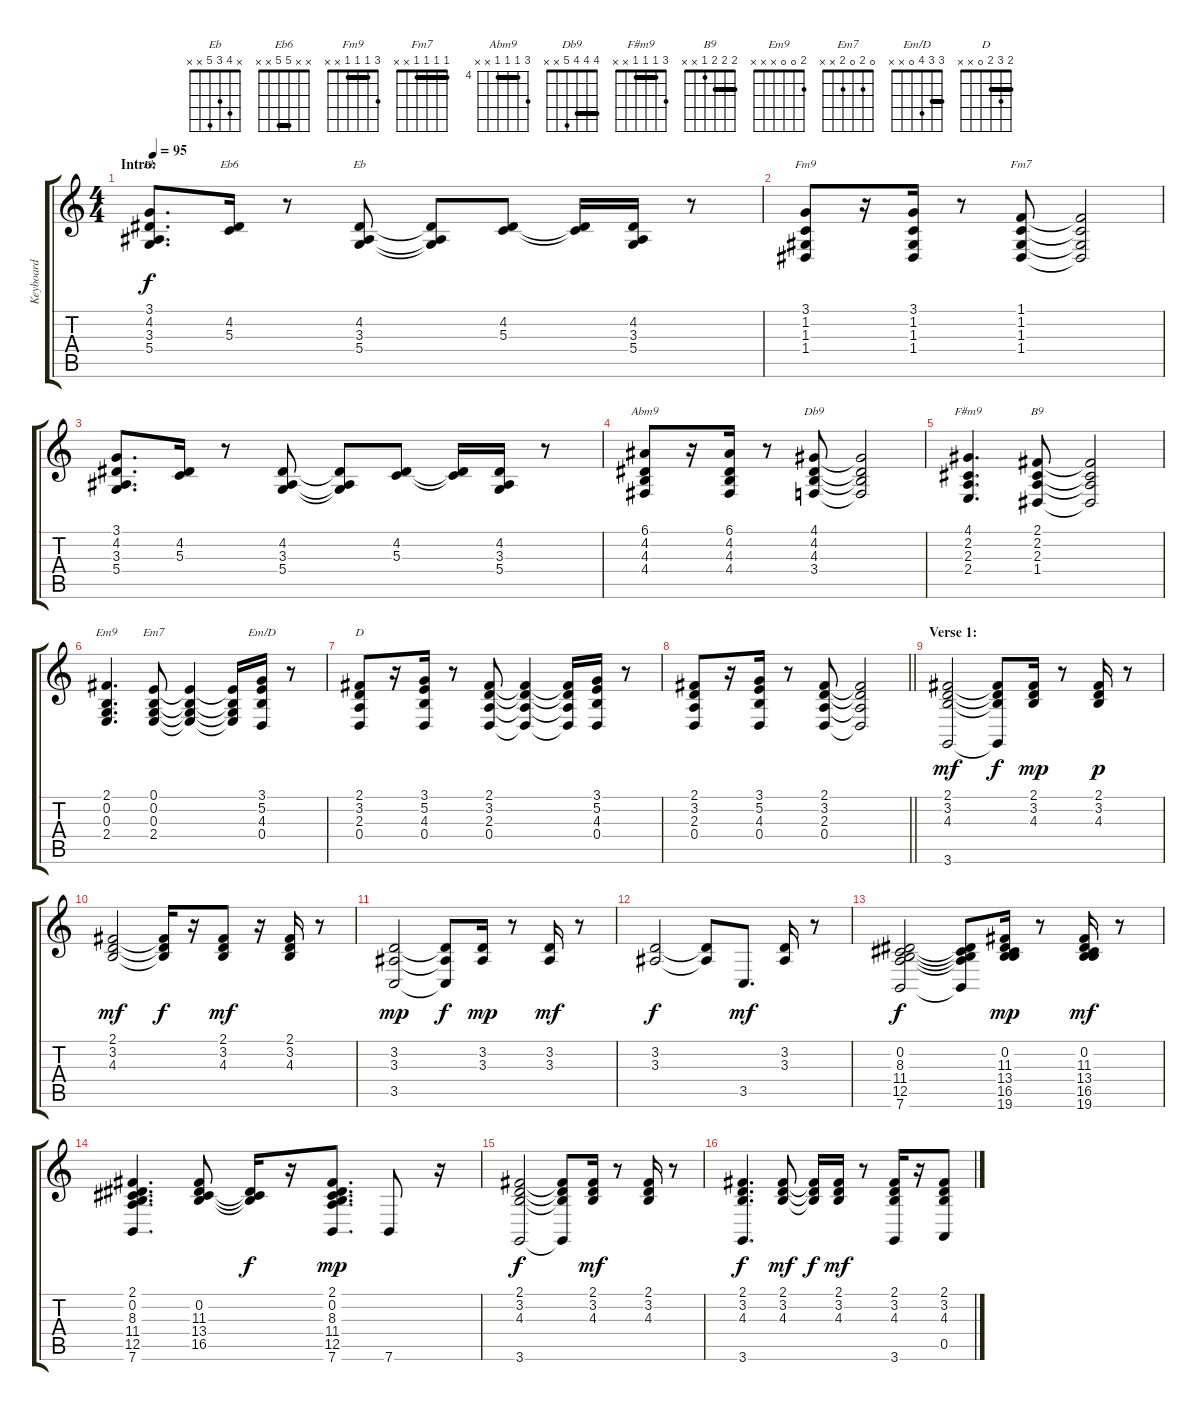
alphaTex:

\track ("Keyboard" "Keyboard") {instrument electricpiano1}
\staff {score tabs}
\tuning (E4 B3 G3 D3 A2 E2) {hide}
\chord ("Eb" 3 1 3 1 x x) {barre 1}
\chord ("Eb6" x x 5 5 x x) {barre 5}
\chord ("Eb" x 4 3 5 x x)
\chord ("Fm9" 3 1 1 1 x x) {barre 1}
\chord ("Fm7" 1 1 1 1 x x) {barre 1}
\chord ("Abm9" 6 4 4 4 x x) {firstfret 4 barre 4}
\chord ("Db9" 4 4 4 5 x x) {barre 4}
\chord ("F#m9" 3 1 1 1 x x) {barre 1}
\chord ("B9" 2 2 2 1 x x) {barre 2}
\chord ("Em9" 2 0 0 x x x)
\chord ("Em7" 0 2 0 2 x x)
\chord ("Em/D" 3 3 4 0 x x) {barre 3}
\chord ("D" 2 3 2 0 x x) {barre 2}
\ts (4 4)
\section ("" "Intro:")
\tempo 95
\clef g2
\ks c
(3.1 4.2 3.3 5.4).8{d ch "Eb" dy f volume 16 balance 12 instrument electricpiano1} (4.2 5.3).16{ch "Eb6"} r.8 (4.2 3.3 5.4).8{ch "Eb"} (4.2{t} 3.3{t} 5.4{t}).8 (4.2 5.3).8 (4.2{t} 5.3{t}).16 (4.2 3.3 5.4).16 r.8 |
(3.1 1.2 1.3 1.4).8{ch "Fm9"} r.16 (3.1 1.2 1.3 1.4).16 r.8 (1.1 1.2 1.3 1.4).8{ch "Fm7"} (1.1{t} 1.2{t} 1.3{t} 1.4{t}).2 |
(3.1 4.2 3.3 5.4).8{d} (4.2 5.3).16 r.8 (4.2 3.3 5.4).8 (4.2{t} 3.3{t} 5.4{t}).8 (4.2 5.3).8 (4.2{t} 5.3{t}).16 (4.2 3.3 5.4).16 r.8 |
(6.1 4.2 4.3 4.4).8{ch "Abm9"} r.16 (6.1 4.2 4.3 4.4).16 r.8 (4.1 4.2 4.3 3.4).8{ch "Db9"} (4.1{t} 4.2{t} 4.3{t} 3.4{t}).2 |
(4.1 2.2 2.3 2.4).4{d ch "F#m9"} (2.1 2.2 2.3 1.4).8{ch "B9"} (2.1{t} 2.2{t} 2.3{t} 1.4{t}).2 |
(2.1 0.2 0.3 2.4).4{d ch "Em9"} (0.1 0.2 0.3 2.4).8{ch "Em7"} (0.1{t} 0.2{t} 0.3{t} 2.4{t}).4 (0.1{t} 0.2{t} 0.3{t} 2.4{t}).16 (3.1 5.2 4.3 0.4).16{ch "Em/D"} r.8 |
(2.1 3.2 2.3 0.4).8{ch "D"} r.16 (3.1 5.2 4.3 0.4).16 r.8 (2.1 3.2 2.3 0.4).8 (2.1{t} 3.2{t} 2.3{t} 0.4{t}).4 (2.1{t} 3.2{t} 2.3{t} 0.4{t}).16 (3.1 5.2 4.3 0.4).16 r.8 |
\barLineRight lightlight
(2.1 3.2 2.3 0.4).8 r.16 (3.1 5.2 4.3 0.4).16 r.8 (2.1 3.2 2.3 0.4).8 (2.1{t} 3.2{t} 2.3{t} 0.4{t}).2 |
\section ("" "Verse 1:")
(2.1 3.2 4.3 3.6).2{dy mf volume 13 balance 16} (2.1{t} 3.2{t} 4.3{t} 3.6{t}).8{dy f} (2.1 3.2 4.3).16{dy mp} r.8 (2.1 3.2 4.3).16{dy p} r.8 |
(2.1 3.2 4.3).2{dy mf} (2.1{t} 3.2{t} 4.3{t}).16{dy f} r.16 (2.1 3.2 4.3).8{dy mf} r.16 (2.1 3.2 4.3).16 r.8 |
(3.2 3.3 3.5).2{dy mp} (3.2{t} 3.3{t} 3.5{t}).8{dy f} (3.2 3.3).16{dy mp} r.8 (3.2 3.3).16{dy mf} r.8 |
(3.2 3.3).2{dy f} (3.2{t} 3.3{t}).8 3.5.8{d dy mf} (3.2 3.3).16 r.8 |
(0.2 8.3 11.4 12.5 7.6).2{dy f} (0.2{t} 8.3{t} 11.4{t} 12.5{t} 7.6{t}).8 (0.2 11.3 13.4 16.5 19.6).16{dy mp} r.8 (0.2 11.3 13.4 16.5 19.6).16{dy mf} r.8 |
(2.1 0.2 8.3 11.4 12.5 7.6).4{d} (0.2 11.3 13.4 16.5).8 (0.2{t} 13.4{t} 16.5{t}).16{dy f} r.16 (2.1 0.2 8.3 11.4 12.5 7.6).8{d dy mp} 7.6.8 r.16 |
(2.1 3.2 4.3 3.6).2{dy f} (2.1{t} 3.2{t} 4.3{t} 3.6{t}).8 (2.1 3.2 4.3).16{dy mf} r.8 (2.1 3.2 4.3).16 r.8 |
(2.1 3.2 4.3 3.6).4{d dy f} (2.1 3.2 4.3).8{dy mf} (2.1{t} 3.2{t} 4.3{t}).16{dy f} (2.1 3.2 4.3).16{dy mf} r.8 (2.1 3.2 4.3 3.6).16 r.16 (2.1 3.2 4.3 0.5).8
